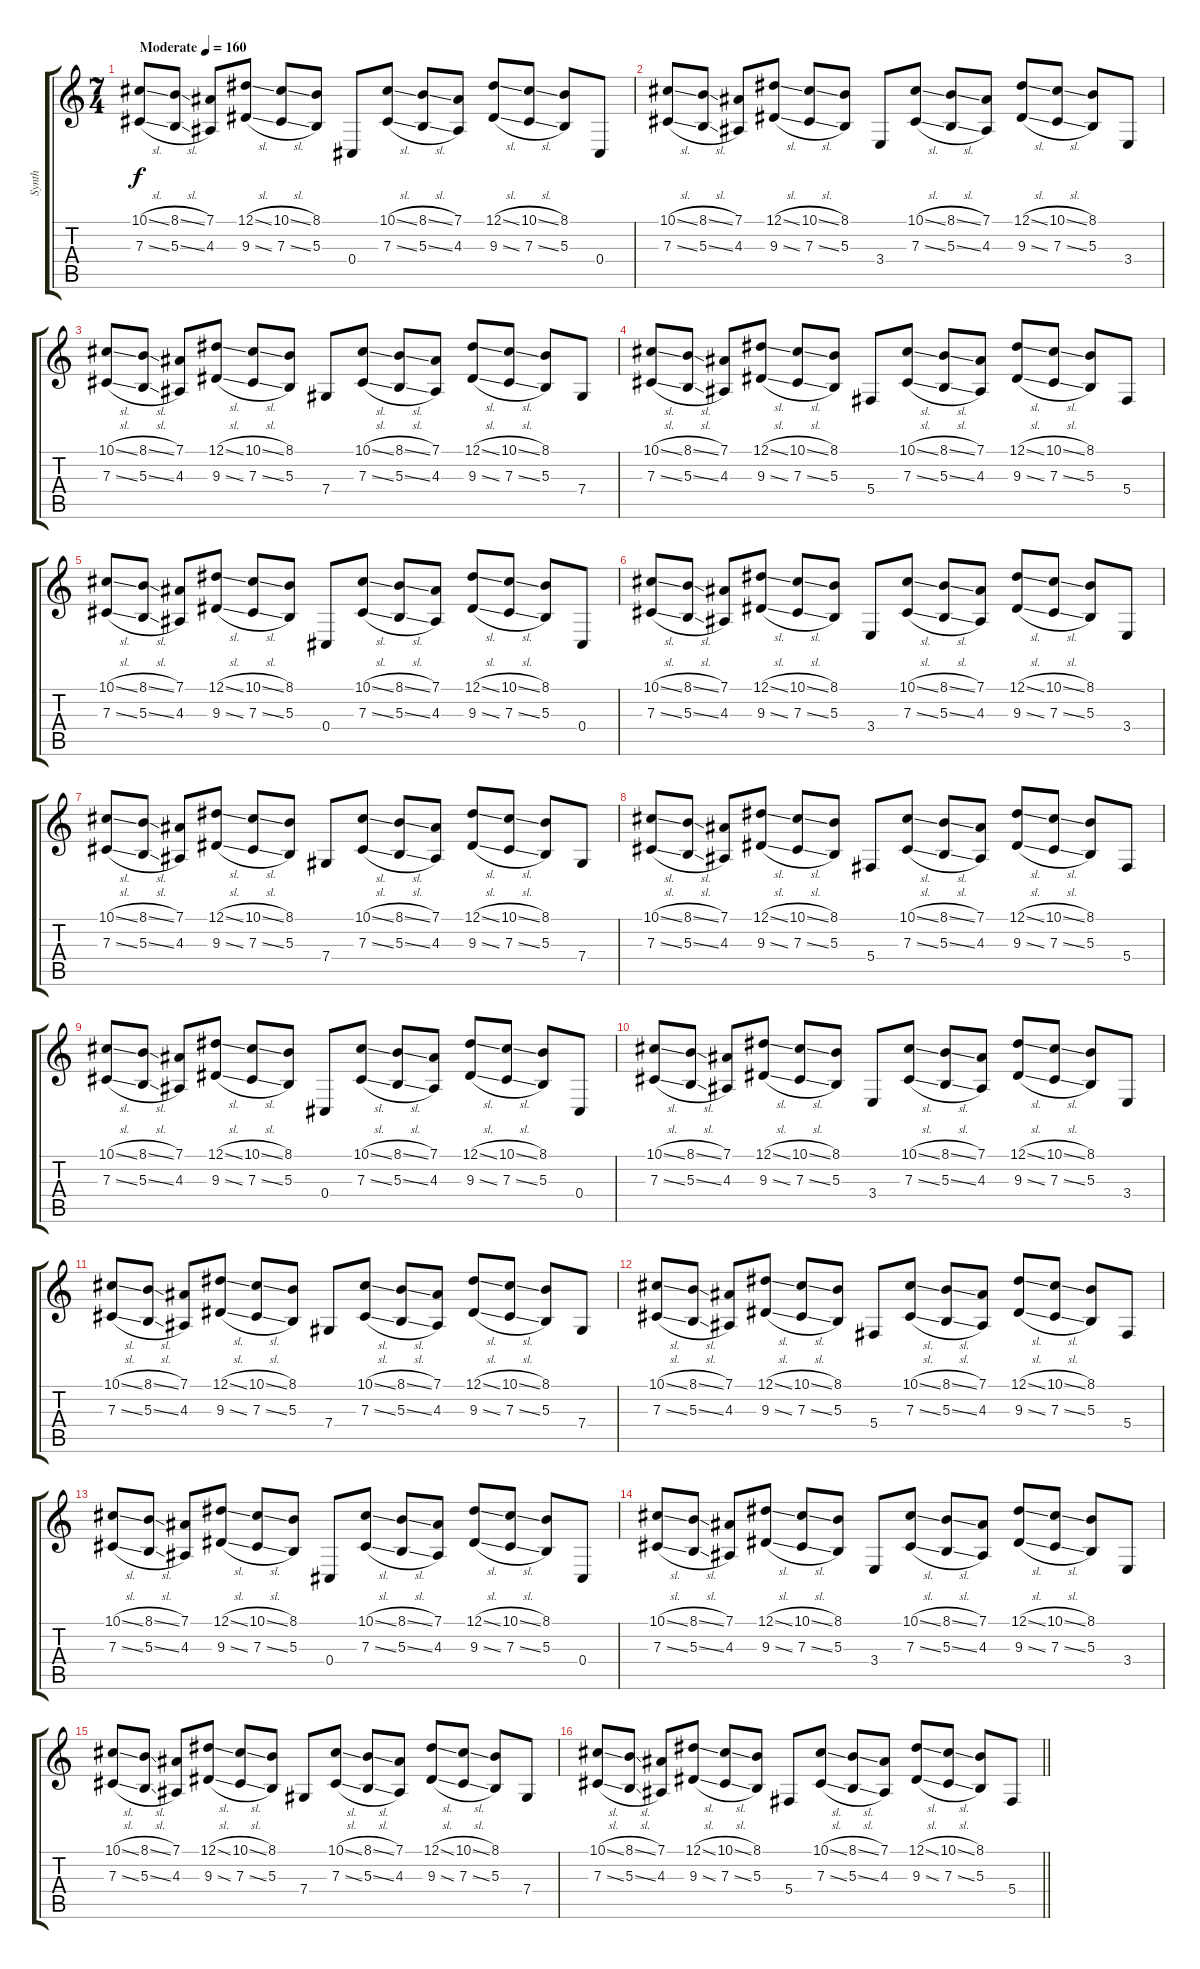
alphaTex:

\track ("Synth" "Synth") {instrument lead6voice}
\staff {score tabs}
\tuning (Eb4 Bb3 Gb3 Db3 Ab2 Db2) {hide}
\ts (7 4)
\tempo (160 "Moderate")
\clef g2
\ks c
(10.1{sl} 7.3{sl}).8{dy f instrument lead6voice} (8.1{sl} 5.3{sl}).8 (7.1 4.3).8 (12.1{sl} 9.3{sl}).8 (10.1{sl} 7.3{sl}).8 (8.1 5.3).8 0.4.8 (10.1{sl} 7.3{sl}).8 (8.1{sl} 5.3{sl}).8 (7.1 4.3).8 (12.1{sl} 9.3{sl}).8 (10.1{sl} 7.3{sl}).8 (8.1 5.3).8 0.4.8 |
(10.1{sl} 7.3{sl}).8 (8.1{sl} 5.3{sl}).8 (7.1 4.3).8 (12.1{sl} 9.3{sl}).8 (10.1{sl} 7.3{sl}).8 (8.1 5.3).8 3.4.8 (10.1{sl} 7.3{sl}).8 (8.1{sl} 5.3{sl}).8 (7.1 4.3).8 (12.1{sl} 9.3{sl}).8 (10.1{sl} 7.3{sl}).8 (8.1 5.3).8 3.4.8 |
(10.1{sl} 7.3{sl}).8 (8.1{sl} 5.3{sl}).8 (7.1 4.3).8 (12.1{sl} 9.3{sl}).8 (10.1{sl} 7.3{sl}).8 (8.1 5.3).8 7.4.8 (10.1{sl} 7.3{sl}).8 (8.1{sl} 5.3{sl}).8 (7.1 4.3).8 (12.1{sl} 9.3{sl}).8 (10.1{sl} 7.3{sl}).8 (8.1 5.3).8 7.4.8 |
(10.1{sl} 7.3{sl}).8 (8.1{sl} 5.3{sl}).8 (7.1 4.3).8 (12.1{sl} 9.3{sl}).8 (10.1{sl} 7.3{sl}).8 (8.1 5.3).8 5.4.8 (10.1{sl} 7.3{sl}).8 (8.1{sl} 5.3{sl}).8 (7.1 4.3).8 (12.1{sl} 9.3{sl}).8 (10.1{sl} 7.3{sl}).8 (8.1 5.3).8 5.4.8 |
(10.1{sl} 7.3{sl}).8 (8.1{sl} 5.3{sl}).8 (7.1 4.3).8 (12.1{sl} 9.3{sl}).8 (10.1{sl} 7.3{sl}).8 (8.1 5.3).8 0.4.8 (10.1{sl} 7.3{sl}).8 (8.1{sl} 5.3{sl}).8 (7.1 4.3).8 (12.1{sl} 9.3{sl}).8 (10.1{sl} 7.3{sl}).8 (8.1 5.3).8 0.4.8 |
(10.1{sl} 7.3{sl}).8 (8.1{sl} 5.3{sl}).8 (7.1 4.3).8 (12.1{sl} 9.3{sl}).8 (10.1{sl} 7.3{sl}).8 (8.1 5.3).8 3.4.8 (10.1{sl} 7.3{sl}).8 (8.1{sl} 5.3{sl}).8 (7.1 4.3).8 (12.1{sl} 9.3{sl}).8 (10.1{sl} 7.3{sl}).8 (8.1 5.3).8 3.4.8 |
(10.1{sl} 7.3{sl}).8 (8.1{sl} 5.3{sl}).8 (7.1 4.3).8 (12.1{sl} 9.3{sl}).8 (10.1{sl} 7.3{sl}).8 (8.1 5.3).8 7.4.8 (10.1{sl} 7.3{sl}).8 (8.1{sl} 5.3{sl}).8 (7.1 4.3).8 (12.1{sl} 9.3{sl}).8 (10.1{sl} 7.3{sl}).8 (8.1 5.3).8 7.4.8 |
(10.1{sl} 7.3{sl}).8 (8.1{sl} 5.3{sl}).8 (7.1 4.3).8 (12.1{sl} 9.3{sl}).8 (10.1{sl} 7.3{sl}).8 (8.1 5.3).8 5.4.8 (10.1{sl} 7.3{sl}).8 (8.1{sl} 5.3{sl}).8 (7.1 4.3).8 (12.1{sl} 9.3{sl}).8 (10.1{sl} 7.3{sl}).8 (8.1 5.3).8 5.4.8 |
(10.1{sl} 7.3{sl}).8 (8.1{sl} 5.3{sl}).8 (7.1 4.3).8 (12.1{sl} 9.3{sl}).8 (10.1{sl} 7.3{sl}).8 (8.1 5.3).8 0.4.8 (10.1{sl} 7.3{sl}).8 (8.1{sl} 5.3{sl}).8 (7.1 4.3).8 (12.1{sl} 9.3{sl}).8 (10.1{sl} 7.3{sl}).8 (8.1 5.3).8 0.4.8 |
(10.1{sl} 7.3{sl}).8 (8.1{sl} 5.3{sl}).8 (7.1 4.3).8 (12.1{sl} 9.3{sl}).8 (10.1{sl} 7.3{sl}).8 (8.1 5.3).8 3.4.8 (10.1{sl} 7.3{sl}).8 (8.1{sl} 5.3{sl}).8 (7.1 4.3).8 (12.1{sl} 9.3{sl}).8 (10.1{sl} 7.3{sl}).8 (8.1 5.3).8 3.4.8 |
(10.1{sl} 7.3{sl}).8 (8.1{sl} 5.3{sl}).8 (7.1 4.3).8 (12.1{sl} 9.3{sl}).8 (10.1{sl} 7.3{sl}).8 (8.1 5.3).8 7.4.8 (10.1{sl} 7.3{sl}).8 (8.1{sl} 5.3{sl}).8 (7.1 4.3).8 (12.1{sl} 9.3{sl}).8 (10.1{sl} 7.3{sl}).8 (8.1 5.3).8 7.4.8 |
(10.1{sl} 7.3{sl}).8 (8.1{sl} 5.3{sl}).8 (7.1 4.3).8 (12.1{sl} 9.3{sl}).8 (10.1{sl} 7.3{sl}).8 (8.1 5.3).8 5.4.8 (10.1{sl} 7.3{sl}).8 (8.1{sl} 5.3{sl}).8 (7.1 4.3).8 (12.1{sl} 9.3{sl}).8 (10.1{sl} 7.3{sl}).8 (8.1 5.3).8 5.4.8 |
(10.1{sl} 7.3{sl}).8 (8.1{sl} 5.3{sl}).8 (7.1 4.3).8 (12.1{sl} 9.3{sl}).8 (10.1{sl} 7.3{sl}).8 (8.1 5.3).8 0.4.8 (10.1{sl} 7.3{sl}).8 (8.1{sl} 5.3{sl}).8 (7.1 4.3).8 (12.1{sl} 9.3{sl}).8 (10.1{sl} 7.3{sl}).8 (8.1 5.3).8 0.4.8 |
(10.1{sl} 7.3{sl}).8 (8.1{sl} 5.3{sl}).8 (7.1 4.3).8 (12.1{sl} 9.3{sl}).8 (10.1{sl} 7.3{sl}).8 (8.1 5.3).8 3.4.8 (10.1{sl} 7.3{sl}).8 (8.1{sl} 5.3{sl}).8 (7.1 4.3).8 (12.1{sl} 9.3{sl}).8 (10.1{sl} 7.3{sl}).8 (8.1 5.3).8 3.4.8 |
(10.1{sl} 7.3{sl}).8 (8.1{sl} 5.3{sl}).8 (7.1 4.3).8 (12.1{sl} 9.3{sl}).8 (10.1{sl} 7.3{sl}).8 (8.1 5.3).8 7.4.8 (10.1{sl} 7.3{sl}).8 (8.1{sl} 5.3{sl}).8 (7.1 4.3).8 (12.1{sl} 9.3{sl}).8 (10.1{sl} 7.3{sl}).8 (8.1 5.3).8 7.4.8 |
\barLineRight lightlight
(10.1{sl} 7.3{sl}).8 (8.1{sl} 5.3{sl}).8 (7.1 4.3).8 (12.1{sl} 9.3{sl}).8 (10.1{sl} 7.3{sl}).8 (8.1 5.3).8 5.4.8 (10.1{sl} 7.3{sl}).8 (8.1{sl} 5.3{sl}).8 (7.1 4.3).8 (12.1{sl} 9.3{sl}).8 (10.1{sl} 7.3{sl}).8 (8.1 5.3).8 5.4.8
